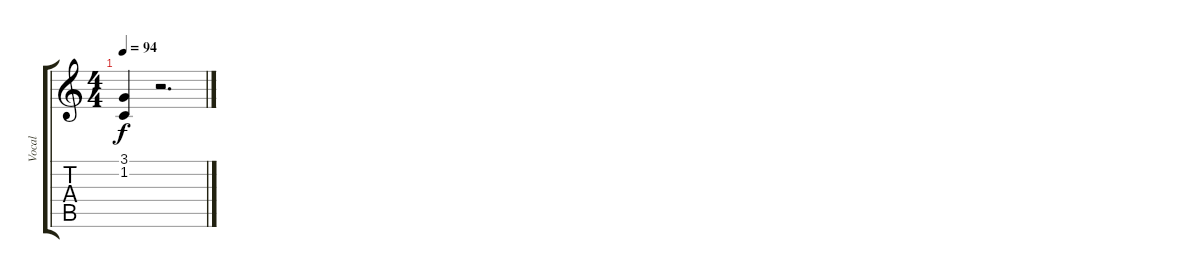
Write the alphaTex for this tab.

\track ("Vocal" "Vocal") {instrument acousticgrandpiano}
\staff {score tabs}
\tuning (E4 B3 G3 D3 A2 E2) {hide}
\ts (4 4)
\tempo 94
\clef g2
\ks c
(3.1{t} 1.2{t}).4{dy f} r.2{d}
